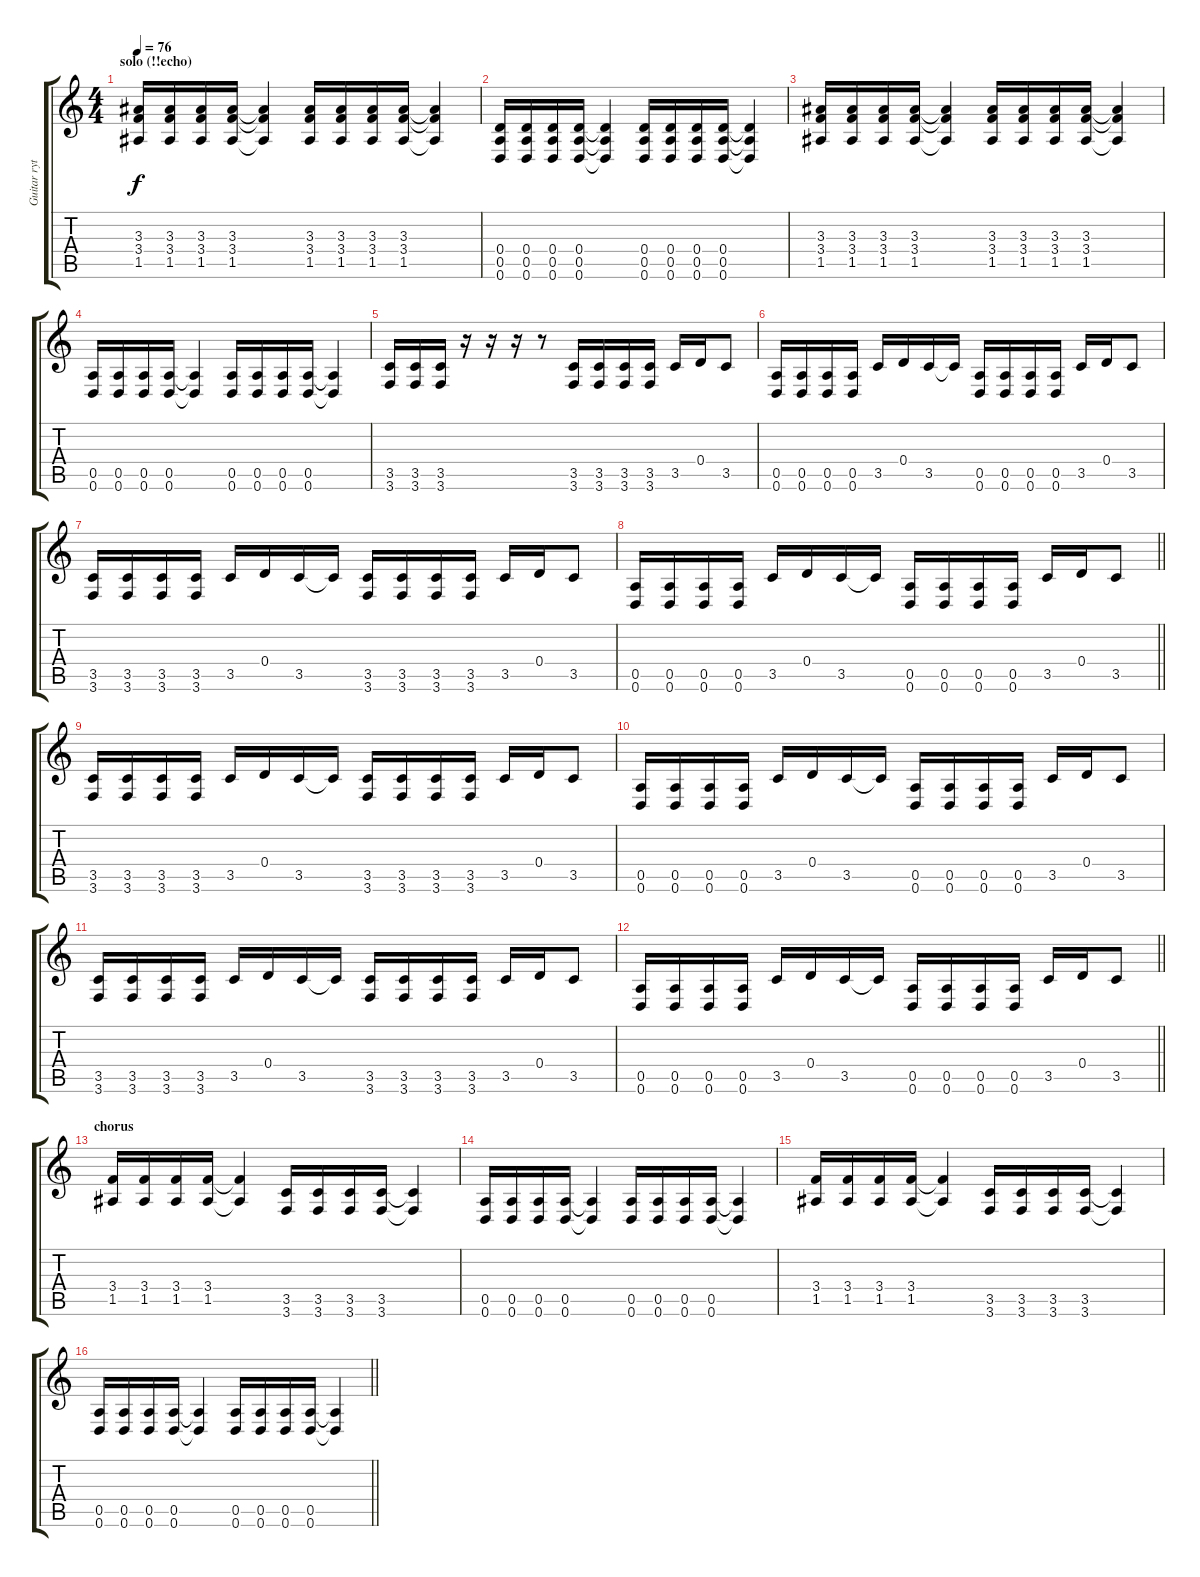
\track ("Guitar rythm" "Guitar ryt") {instrument distortionguitar}
\staff {score tabs}
\tuning (E4 B3 G3 D3 A2 D2) {hide}
\ts (4 4)
\section ("" "solo (!!echo)")
\tempo 76
\clef g2
\ks c
(3.3 3.4 1.5).16{dy f} (3.3 3.4 1.5).16 (3.3 3.4 1.5).16 (3.3 3.4 1.5).16 (3.3{t} 3.4{t} 1.5{t}).4 (3.3 3.4 1.5).16 (3.3 3.4 1.5).16 (3.3 3.4 1.5).16 (3.3 3.4 1.5).16 (3.3{t} 3.4{t} 1.5{t}).4 |
(0.4 0.5 0.6).16 (0.4 0.5 0.6).16 (0.4 0.5 0.6).16 (0.4 0.5 0.6).16 (0.4{t} 0.5{t} 0.6{t}).4 (0.4 0.5 0.6).16 (0.4 0.5 0.6).16 (0.4 0.5 0.6).16 (0.4 0.5 0.6).16 (0.4{t} 0.5{t} 0.6{t}).4 |
(3.3 3.4 1.5).16 (3.3 3.4 1.5).16 (3.3 3.4 1.5).16 (3.3 3.4 1.5).16 (3.3{t} 3.4{t} 1.5{t}).4 (3.3 3.4 1.5).16 (3.3 3.4 1.5).16 (3.3 3.4 1.5).16 (3.3 3.4 1.5).16 (3.3{t} 3.4{t} 1.5{t}).4 |
(0.5 0.6).16 (0.5 0.6).16 (0.5 0.6).16 (0.5 0.6).16 (0.5{t} 0.6{t}).4 (0.5 0.6).16 (0.5 0.6).16 (0.5 0.6).16 (0.5 0.6).16 (0.5{t} 0.6{t}).4 |
(3.5 3.6).16 (3.5 3.6).16 (3.5 3.6).16 r.16 r.16 r.16 r.8 (3.5 3.6).16 (3.5 3.6).16 (3.5 3.6).16 (3.5 3.6).16 3.5.16 0.4.16 3.5.8 |
(0.5 0.6).16 (0.5 0.6).16 (0.5 0.6).16 (0.5 0.6).16 3.5.16 0.4.16 3.5.16 3.5{t}.16 (0.5 0.6).16 (0.5 0.6).16 (0.5 0.6).16 (0.5 0.6).16 3.5.16 0.4.16 3.5.8 |
(3.5 3.6).16 (3.5 3.6).16 (3.5 3.6).16 (3.5 3.6).16 3.5.16 0.4.16 3.5.16 3.5{t}.16 (3.5 3.6).16 (3.5 3.6).16 (3.5 3.6).16 (3.5 3.6).16 3.5.16 0.4.16 3.5.8 |
\barLineRight lightlight
(0.5 0.6).16 (0.5 0.6).16 (0.5 0.6).16 (0.5 0.6).16 3.5.16 0.4.16 3.5.16 3.5{t}.16 (0.5 0.6).16 (0.5 0.6).16 (0.5 0.6).16 (0.5 0.6).16 3.5.16 0.4.16 3.5.8 |
(3.5 3.6).16 (3.5 3.6).16 (3.5 3.6).16 (3.5 3.6).16 3.5.16 0.4.16 3.5.16 3.5{t}.16 (3.5 3.6).16 (3.5 3.6).16 (3.5 3.6).16 (3.5 3.6).16 3.5.16 0.4.16 3.5.8 |
(0.5 0.6).16 (0.5 0.6).16 (0.5 0.6).16 (0.5 0.6).16 3.5.16 0.4.16 3.5.16 3.5{t}.16 (0.5 0.6).16 (0.5 0.6).16 (0.5 0.6).16 (0.5 0.6).16 3.5.16 0.4.16 3.5.8 |
(3.5 3.6).16 (3.5 3.6).16 (3.5 3.6).16 (3.5 3.6).16 3.5.16 0.4.16 3.5.16 3.5{t}.16 (3.5 3.6).16 (3.5 3.6).16 (3.5 3.6).16 (3.5 3.6).16 3.5.16 0.4.16 3.5.8 |
\barLineRight lightlight
(0.5 0.6).16 (0.5 0.6).16 (0.5 0.6).16 (0.5 0.6).16 3.5.16 0.4.16 3.5.16 3.5{t}.16 (0.5 0.6).16 (0.5 0.6).16 (0.5 0.6).16 (0.5 0.6).16 3.5.16 0.4.16 3.5.8 |
\section ("" "chorus")
(3.4 1.5).16 (3.4 1.5).16 (3.4 1.5).16 (3.4 1.5).16 (3.4{t} 1.5{t}).4 (3.5 3.6).16 (3.5 3.6).16 (3.5 3.6).16 (3.5 3.6).16 (3.5{t} 3.6{t}).4 |
(0.5 0.6).16 (0.5 0.6).16 (0.5 0.6).16 (0.5 0.6).16 (0.5{t} 0.6{t}).4 (0.5 0.6).16 (0.5 0.6).16 (0.5 0.6).16 (0.5 0.6).16 (0.5{t} 0.6{t}).4 |
(3.4 1.5).16 (3.4 1.5).16 (3.4 1.5).16 (3.4 1.5).16 (3.4{t} 1.5{t}).4 (3.5 3.6).16 (3.5 3.6).16 (3.5 3.6).16 (3.5 3.6).16 (3.5{t} 3.6{t}).4 |
\barLineRight lightlight
(0.5 0.6).16 (0.5 0.6).16 (0.5 0.6).16 (0.5 0.6).16 (0.5{t} 0.6{t}).4 (0.5 0.6).16 (0.5 0.6).16 (0.5 0.6).16 (0.5 0.6).16 (0.5{t} 0.6{t}).4
